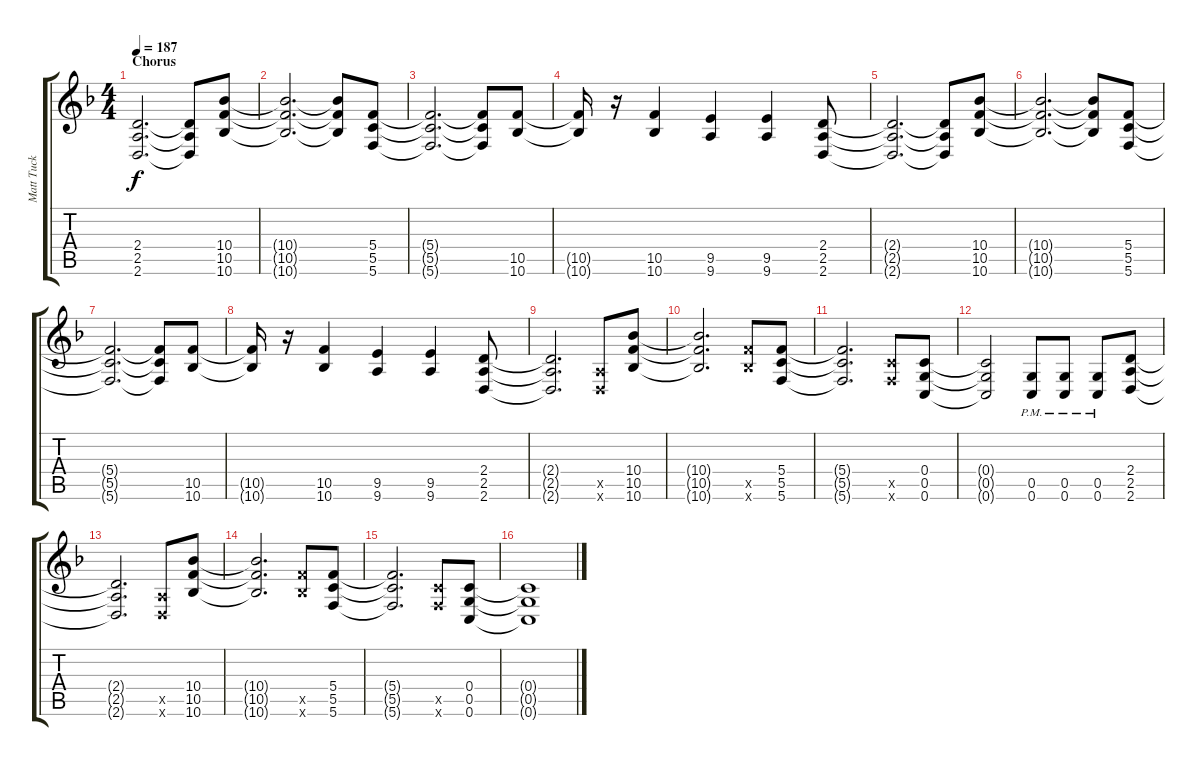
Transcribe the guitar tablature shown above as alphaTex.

\track ("Matt Tuck" "Matt Tuck") {instrument distortionguitar}
\staff {score tabs}
\tuning (D4 A3 F3 C3 G2 C2) {hide}
\ts (4 4)
\section ("" "Chorus")
\tempo 187
\clef g2
\ks dminor
(2.4{t} 2.5{t} 2.6{t}).2{d dy f} (2.4{t} 2.5{t} 2.6{t}).8 (10.4 10.5 10.6).8 |
(10.4{t} 10.5{t} 10.6{t}).2{d} (10.4{t} 10.5{t} 10.6{t}).8 (5.4 5.5 5.6).8 |
(5.4{t} 5.5{t} 5.6{t}).2{d} (5.4{t} 5.5{t} 5.6{t}).8 (10.5 10.6).8 |
(10.5{t} 10.6{t}).16 r.16 (10.5 10.6).4 (9.5 9.6).4 (9.5 9.6).4 (2.4 2.5 2.6).8 |
(2.4{t} 2.5{t} 2.6{t}).2{d} (2.4{t} 2.5{t} 2.6{t}).8 (10.4 10.5 10.6).8 |
(10.4{t} 10.5{t} 10.6{t}).2{d} (10.4{t} 10.5{t} 10.6{t}).8 (5.4 5.5 5.6).8 |
(5.4{t} 5.5{t} 5.6{t}).2{d} (5.4{t} 5.5{t} 5.6{t}).8 (10.5 10.6).8 |
(10.5{t} 10.6{t}).16 r.16 (10.5 10.6).4 (9.5 9.6).4 (9.5 9.6).4 (2.4 2.5 2.6).8 |
\ks f
(2.4{t} 2.5{t} 2.6{t}).2{d} (2.5{x} 2.6{x}).8 (10.4 10.5 10.6).8 |
(10.4{t} 10.5{t} 10.6{t}).2{d} (10.5{x} 10.6{x}).8 (5.4 5.5 5.6).8 |
(5.4{t} 5.5{t} 5.6{t}).2{d} (5.5{x} 5.6{x}).8 (0.4 0.5 0.6).8 |
(0.4{t} 0.5{t} 0.6{t}).2 (0.5{pm} 0.6{pm}).8 (0.5{pm} 0.6{pm}).8 (0.5{pm} 0.6{pm}).8 (2.4 2.5 2.6).8 |
(2.4{t} 2.5{t} 2.6{t}).2{d} (2.5{x} 2.6{x}).8 (10.4 10.5 10.6).8 |
(10.4{t} 10.5{t} 10.6{t}).2{d} (10.5{x} 10.6{x}).8 (5.4 5.5 5.6).8 |
(5.4{t} 5.5{t} 5.6{t}).2{d} (5.5{x} 5.6{x}).8 (0.4 0.5 0.6).8 |
(0.4{t} 0.5{t} 0.6{t}).1
